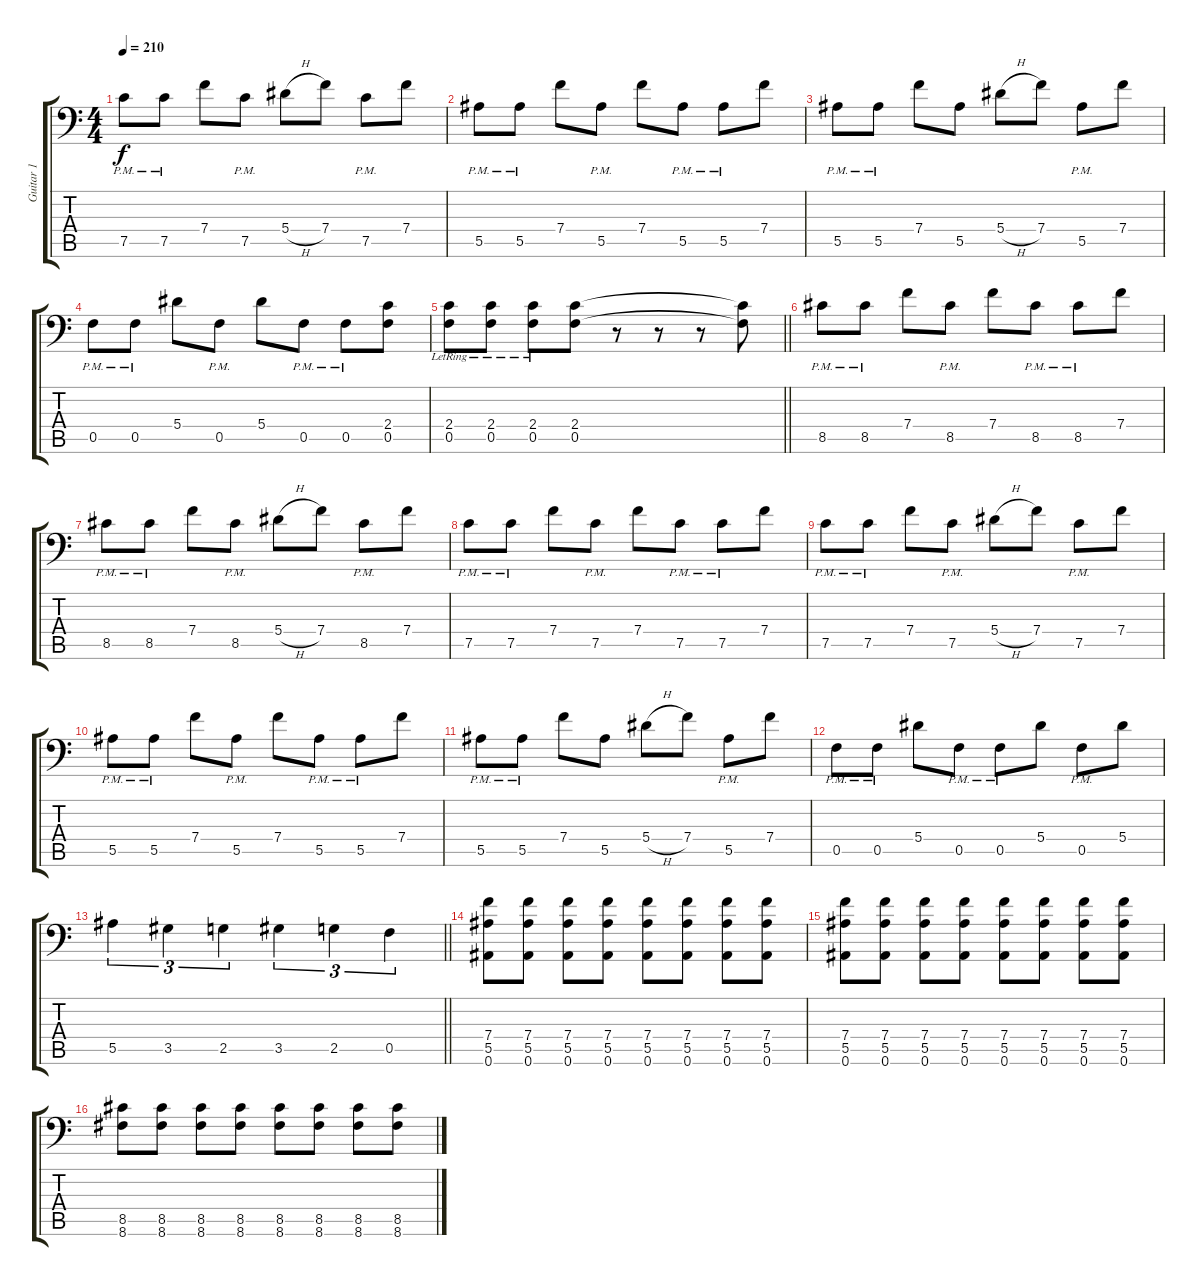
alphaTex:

\track ("Guitar 1" "Guitar 1") {instrument distortionguitar}
\staff {score tabs}
\tuning (C4 G3 Eb3 Bb2 F2 Bb1) {hide}
\ts (4 4)
\tempo 210
\clef f4
\ks c
7.5{pm}.8{dy f} 7.5{pm}.8 7.4.8 7.5{pm}.8 5.4{h}.8 7.4.8 7.5{pm}.8 7.4.8 |
5.5{pm}.8 5.5{pm}.8 7.4.8 5.5{pm}.8 7.4.8 5.5{pm}.8 5.5{pm}.8 7.4.8 |
5.5{pm}.8 5.5{pm}.8 7.4.8 5.5.8 5.4{h}.8 7.4.8 5.5{pm}.8 7.4.8 |
0.5{pm}.8 0.5{pm}.8 5.4.8 0.5{pm}.8 5.4.8 0.5{pm}.8 0.5{pm}.8 (2.4 0.5).8 |
\barLineRight lightlight
(2.4 0.5{lr}).8 (2.4 0.5{lr}).8 (2.4 0.5{lr}).8 (2.4 0.5).8 r.8 r.8 r.8 (2.4{t} 0.5{t}).8 |
8.5{pm}.8 8.5{pm}.8 7.4.8 8.5{pm}.8 7.4.8 8.5{pm}.8 8.5{pm}.8 7.4.8 |
8.5{pm}.8 8.5{pm}.8 7.4.8 8.5{pm}.8 5.4{h}.8 7.4.8 8.5{pm}.8 7.4.8 |
7.5{pm}.8 7.5{pm}.8 7.4.8 7.5{pm}.8 7.4.8 7.5{pm}.8 7.5{pm}.8 7.4.8 |
7.5{pm}.8 7.5{pm}.8 7.4.8 7.5{pm}.8 5.4{h}.8 7.4.8 7.5{pm}.8 7.4.8 |
5.5{pm}.8 5.5{pm}.8 7.4.8 5.5{pm}.8 7.4.8 5.5{pm}.8 5.5{pm}.8 7.4.8 |
5.5{pm}.8 5.5{pm}.8 7.4.8 5.5.8 5.4{h}.8 7.4.8 5.5{pm}.8 7.4.8 |
0.5{pm}.8 0.5{pm}.8 5.4.8 0.5{pm}.8 0.5{pm}.8 5.4.8 0.5{pm}.8 5.4.8 |
\barLineRight lightlight
5.5.4{tu (3 2)} 3.5.4{tu (3 2)} 2.5.4{tu (3 2)} 3.5.4{tu (3 2)} 2.5.4{tu (3 2)} 0.5.4{tu (3 2)} |
(7.4 5.5 0.6).8 (7.4 5.5 0.6).8 (7.4 5.5 0.6).8 (7.4 5.5 0.6).8 (7.4 5.5 0.6).8 (7.4 5.5 0.6).8 (7.4 5.5 0.6).8 (7.4 5.5 0.6).8 |
(7.4 5.5 0.6).8 (7.4 5.5 0.6).8 (7.4 5.5 0.6).8 (7.4 5.5 0.6).8 (7.4 5.5 0.6).8 (7.4 5.5 0.6).8 (7.4 5.5 0.6).8 (7.4 5.5 0.6).8 |
(8.5 8.6).8 (8.5 8.6).8 (8.5 8.6).8 (8.5 8.6).8 (8.5 8.6).8 (8.5 8.6).8 (8.5 8.6).8 (8.5 8.6).8
